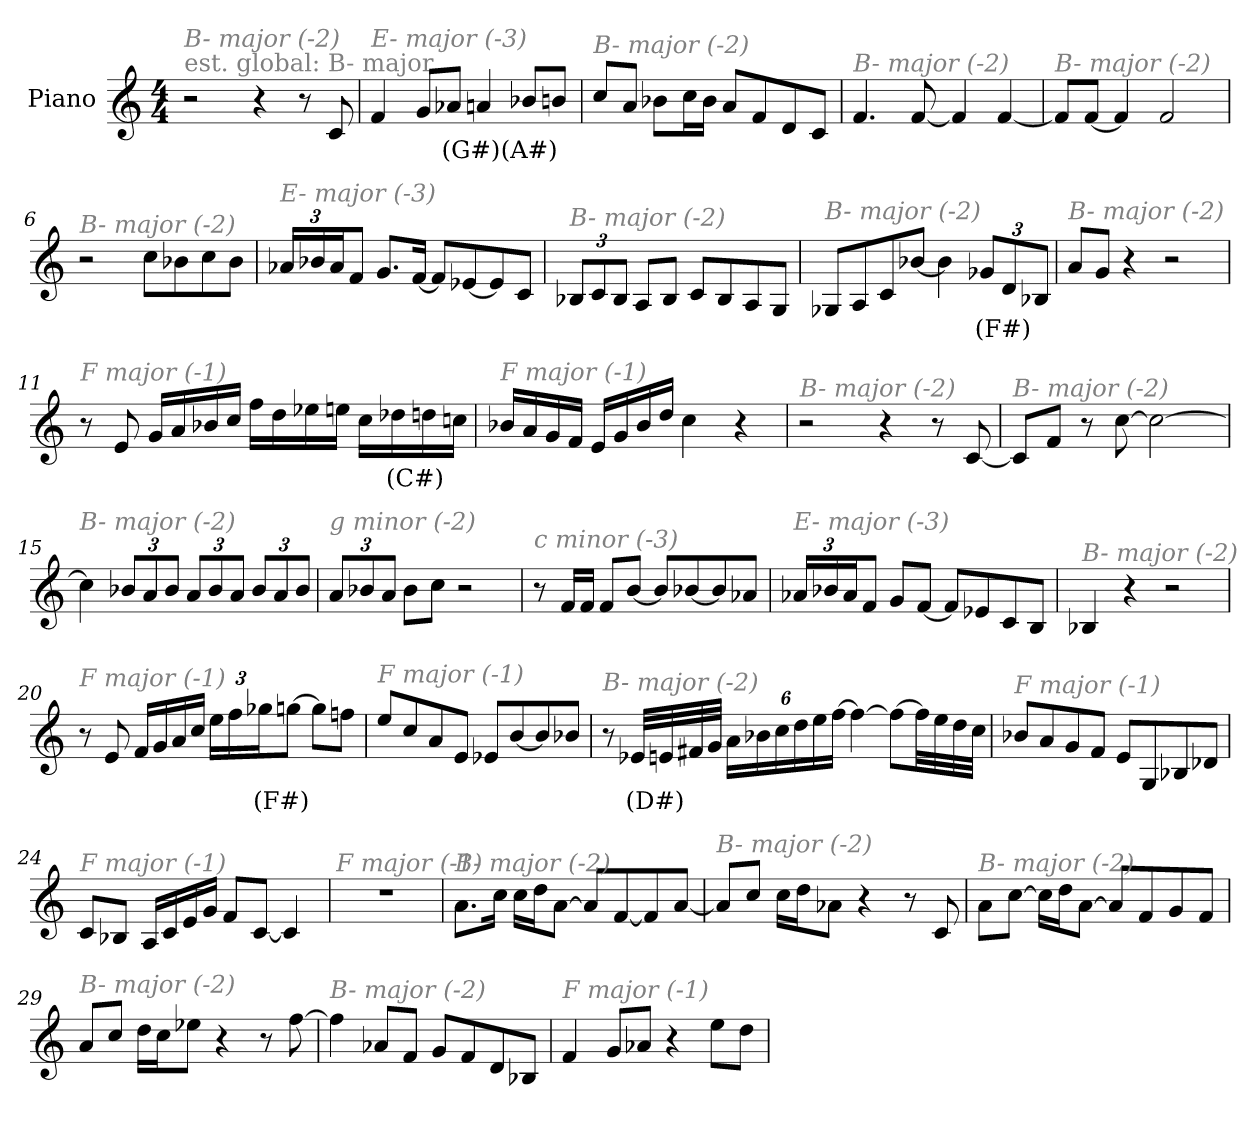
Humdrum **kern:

**kern	**text
*part1	*part1
*staff1	*staff1
*I"Piano	*
*I'Pno	*
*clefG2	*
*k[]	*
*M4/4	*
*MM132	*
=1	=1
!LO:TX:a:color=#808080:t=est. global&colon; B- major	!
!LO:TX:i:color=#808080:t=B- major (-2)	!
2r	.
4r	.
8r	.
8c/	.
=2	=2
!LO:TX:i:color=#808080:t=E- major (-3)	!
4f/	.
8g/L	.
8a-Xi/J	(G#)
4a/	.
8b-Xi/L	(A#)
8b/J	.
=3	=3
!LO:TX:i:color=#808080:t=B- major (-2)	!
8cc/L	.
8a/J	.
8b-X\L	.
16cc\L	.
16b-\JJ	.
8a/L	.
8f/	.
8d/	.
8c/J	.
=4	=4
!LO:TX:i:color=#808080:t=B- major (-2)	!
4.f/	.
[8f/	.
4f/]	.
[4f/	.
=5	=5
!LO:TX:i:color=#808080:t=B- major (-2)	!
8f/L]	.
[8f/J	.
4f/]	.
2f/	.
!!LO:LB:g=z
=6	=6
!LO:TX:i:color=#808080:t=B- major (-2)	!
2r	.
8cc\L	.
8b-X\	.
8cc\	.
8b-\J	.
=7	=7
*Xbrackettup	*
!LO:TX:i:color=#808080:t=E- major (-3)	!
24a-X/LL	.
24b-X/	.
24a-/J	.
8f/J	.
8.g/L	.
[16f/Jk	.
8f/L]	.
[8e-X/	.
8e-/]	.
8c/J	.
=8	=8
!LO:TX:i:color=#808080:t=B- major (-2)	!
12B-X/L	.
12c/	.
12B-/J	.
8A/L	.
8B-/J	.
8c/L	.
8B-/	.
8A/	.
8G/J	.
=9	=9
!LO:TX:i:color=#808080:t=B- major (-2)	!
8G-X/L	.
8A/	.
8c/	.
[8b-X/J	.
4b-\]	.
12g-Xi/L	(F#)
12d/	.
12B-X/J	.
!!LO:LB:g=z
=10	=10
!LO:TX:i:color=#808080:t=B- major (-2)	!
8a/L	.
8g/J	.
4r	.
2r	.
=11	=11
!LO:TX:i:color=#808080:t=F major (-1)	!
8r	.
8e/	.
16g/LL	.
16a/	.
16b-X/	.
16cc/JJ	.
16ff\LL	.
16dd\	.
16ee-X\	.
16een\JJ	.
16cc\LL	.
16dd-Xi\	(C#)
16dd\	.
16ccn\JJ	.
=12	=12
!LO:TX:i:color=#808080:t=F major (-1)	!
16b-X/LL	.
16a/	.
16g/	.
16f/JJ	.
16e/LL	.
16g/	.
16b-/	.
16dd/JJ	.
4cc\	.
4r	.
=13	=13
!LO:TX:i:color=#808080:t=B- major (-2)	!
2r	.
4r	.
8r	.
[8c/	.
!!LO:LB:g=z
=14	=14
!LO:TX:i:color=#808080:t=B- major (-2)	!
8c/L]	.
8f/J	.
8r	.
[8cc\	.
2cc\_	.
=15	=15
!LO:TX:i:color=#808080:t=B- major (-2)	!
4cc\]	.
12b-X/L	.
12a/	.
12b-/J	.
12a/L	.
12b-/	.
12a/J	.
12b-/L	.
12a/	.
12b-/J	.
=16	=16
!LO:TX:i:color=#808080:t=g minor (-2)	!
12a/L	.
12b-X/	.
12a/J	.
8b-\L	.
8cc\J	.
2r	.
=17	=17
!LO:TX:i:color=#808080:t=c minor (-3)	!
8r	.
16f/LL	.
16f/JJ	.
8f/L	.
[8b/J	.
8b/L]	.
[8b-X/	.
8b-/]	.
8a-X/J	.
!!LO:LB:g=z
=18	=18
!LO:TX:i:color=#808080:t=E- major (-3)	!
24a-X/LL	.
24b-X/	.
24a-/J	.
8f/J	.
8g/L	.
[8f/J	.
8f/L]	.
8e-X/	.
8c/	.
8B/J	.
=19	=19
!LO:TX:i:color=#808080:t=B- major (-2)	!
4B-X/	.
4r	.
2r	.
=20	=20
!LO:TX:i:color=#808080:t=F major (-1)	!
8r	.
8e/	.
16f/LL	.
16g/	.
16a/	.
16cc/JJ	.
24ee\LL	.
24ff\	.
24gg-Xi\J	(F#)
[8gg\J	.
8gg\L]	.
8ffn\J	.
=21	=21
!LO:TX:i:color=#808080:t=F major (-1)	!
8ee/L	.
8cc/	.
8a/	.
8e/J	.
8e-X/L	.
[8b/	.
8b/]	.
8b-X/J	.
!!LO:LB:g=z
=22	=22
!LO:TX:i:color=#808080:t=B- major (-2)	!
8r	.
32e-Xi/LLL	(D#)
32e/	.
32f#X/	.
32g/JJJ	.
24a\LL	.
24b-X\	.
24cc\	.
24dd\	.
24ee\	.
[24ff\JJ	.
4ff\_	.
8ff\L_	.
32ff\LL]	.
32ee\	.
32dd\	.
32cc\JJJ	.
=23	=23
!LO:TX:i:color=#808080:t=F major (-1)	!
8b-X/L	.
8a/	.
8g/	.
8f/J	.
8e/L	.
8G/	.
8B-X/	.
8d-X/J	.
=24	=24
!LO:TX:i:color=#808080:t=F major (-1)	!
8c/L	.
8B-X/J	.
16A/LL	.
16c/	.
16e/	.
16g/JJ	.
8f/L	.
[8c/J	.
4c/]	.
=25	=25
!LO:TX:i:color=#808080:t=F major (-1)	!
1r	.
!!LO:LB:g=z
=26	=26
!LO:TX:i:color=#808080:t=B- major (-2)	!
8.a\L	.
16cc\Jk	.
16cc\LL	.
16dd\J	.
[8a\J	.
8a/L]	.
[8f/	.
8f/]	.
[8a/J	.
=27	=27
!LO:TX:i:color=#808080:t=B- major (-2)	!
8a/L]	.
8cc/J	.
16cc\LL	.
16dd\J	.
8a-X\J	.
4r	.
8r	.
8c/	.
=28	=28
!LO:TX:i:color=#808080:t=B- major (-2)	!
8a\L	.
[8cc\J	.
16cc\LL]	.
16dd\J	.
[8a\J	.
8a/L]	.
8f/	.
8g/	.
8f/J	.
=29	=29
!LO:TX:i:color=#808080:t=B- major (-2)	!
8a/L	.
8cc/J	.
16dd\LL	.
16cc\J	.
8ee-X\J	.
4r	.
8r	.
[8ff\	.
!!LO:LB:g=z
=30	=30
!LO:TX:i:color=#808080:t=B- major (-2)	!
4ff\]	.
8a-X/L	.
8f/J	.
8g/L	.
8f/	.
8d/	.
8B-X/J	.
=31	=31
!LO:TX:i:color=#808080:t=F major (-1)	!
4f/	.
8g/L	.
8a-X/J	.
4r	.
8ee\L	.
8dd\J	.
=	=
*-	*-
